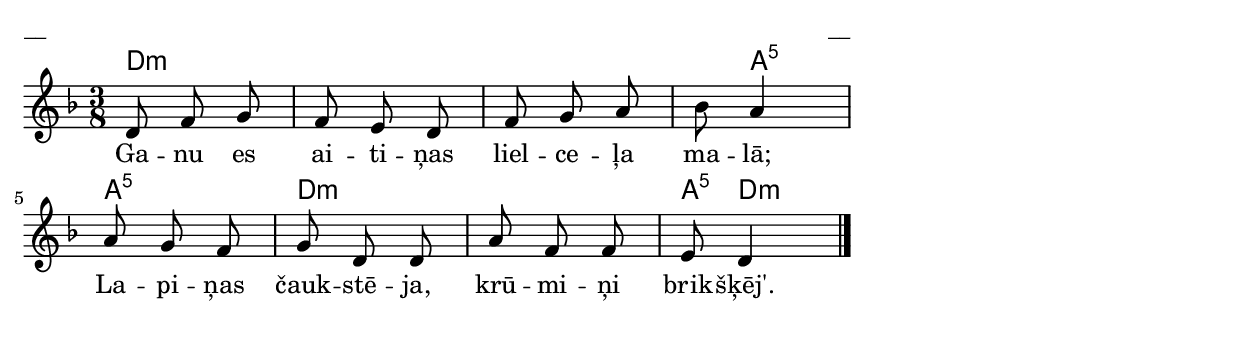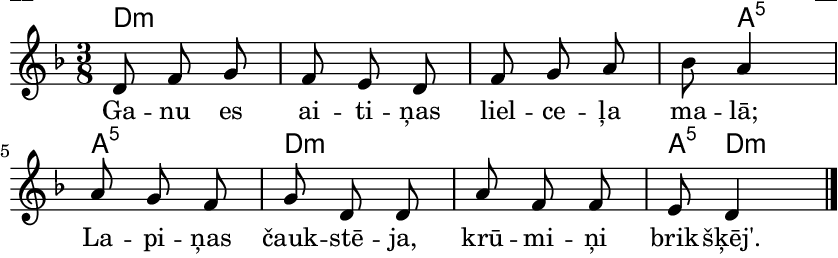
\version "2.13.18"
#(ly:set-option 'crop #t)

%\header {
%    title = "Ganu es aitiņas"
%}
%#(set-global-staff-size 18)
\paper {
line-width = 14\cm
left-margin = 0.4\cm
between-system-padding = 0.1\cm
between-system-space = 0.1\cm
}
\layout {
indent = #0
ragged-last = ##f
}

chordsA = \chordmode {
\time 3/8
d4.:m | d4.:m | d4.:m | d8:m a4:5 | 
a4.:5 | d4.:m | d4.:m | a8:5 d4:m | 
}


voiceA = \relative c' {
\clef "treble"
\key d \minor
\time 3/8
d8 f g | f8 e d | f8 g a | bes8 a4 |
a8 g f | g8 d d | a'8 f f | e d4
\bar "|."
} 

lyricA = \lyricmode {
Ga -- nu es ai -- ti -- ņas liel -- ce -- ļa ma -- lā; 
La -- pi -- ņas čauk -- stē -- ja, krū -- mi -- ņi brik -- šķēj'.
}

fullScore = <<
\new ChordNames { 
\set chordChanges = ##t
\chordsA 
}
\new Staff {
<<
\new Voice = "voiceA" { \oneVoice \autoBeamOff \voiceA }
\new Lyrics \lyricsto "voiceA" \lyricA
>>
}
>>

\score {
\fullScore
\header { piece = "__" opus = "__" }
}
\markup { \with-color #(x11-color 'white) \sans \smaller "__" }
\score {
\unfoldRepeats
\fullScore
\midi {
\context { \Staff \remove "Staff_performer" }
\context { \Voice \consists "Staff_performer" }
}
}



